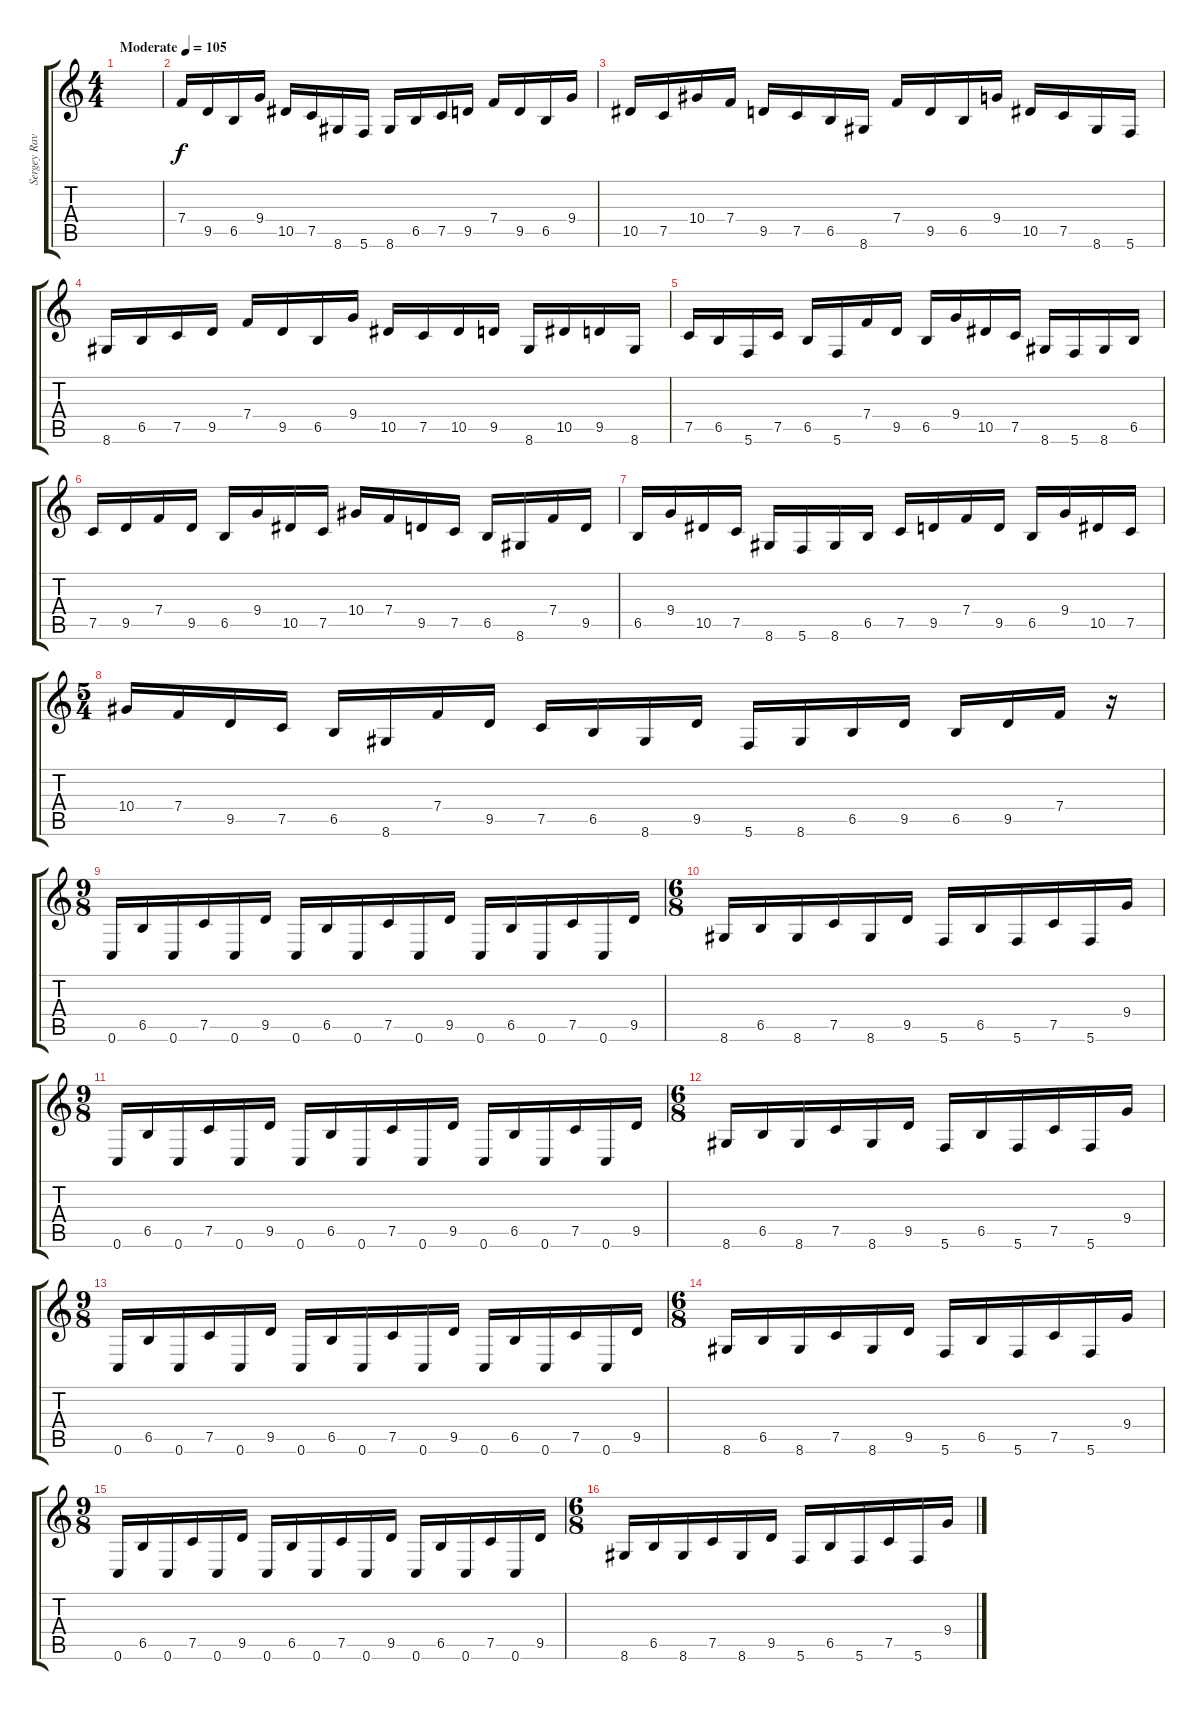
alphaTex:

\track ("Sergey Ravinskiy" "Sergey Rav") {instrument distortionguitar}
\staff {score tabs}
\tuning (C4 G3 Eb3 Bb2 F2 C2) {hide}
\ts (4 4)
\tempo (105 "Moderate")
\clef g2
\ks c
|
7.4.16 9.5.16 6.5.16 9.4.16 10.5.16 7.5.16 8.6.16 5.6.16 8.6.16 6.5.16 7.5.16 9.5.16 7.4.16 9.5.16 6.5.16 9.4.16 |
10.5.16 7.5.16 10.4.16 7.4.16 9.5.16 7.5.16 6.5.16 8.6.16 7.4.16 9.5.16 6.5.16 9.4.16 10.5.16 7.5.16 8.6.16 5.6.16 |
8.6.16 6.5.16 7.5.16 9.5.16 7.4.16 9.5.16 6.5.16 9.4.16 10.5.16 7.5.16 10.5.16 9.5.16 8.6.16 10.5.16 9.5.16 8.6.16 |
7.5.16 6.5.16 5.6.16 7.5.16 6.5.16 5.6.16 7.4.16 9.5.16 6.5.16 9.4.16 10.5.16 7.5.16 8.6.16 5.6.16 8.6.16 6.5.16 |
7.5.16 9.5.16 7.4.16 9.5.16 6.5.16 9.4.16 10.5.16 7.5.16 10.4.16 7.4.16 9.5.16 7.5.16 6.5.16 8.6.16 7.4.16 9.5.16 |
6.5.16 9.4.16 10.5.16 7.5.16 8.6.16 5.6.16 8.6.16 6.5.16 7.5.16 9.5.16 7.4.16 9.5.16 6.5.16 9.4.16 10.5.16 7.5.16 |
\ts (5 4)
10.4.16 7.4.16 9.5.16 7.5.16 6.5.16 8.6.16 7.4.16 9.5.16 7.5.16 6.5.16 8.6.16 9.5.16 5.6.16 8.6.16 6.5.16 9.5.16 6.5.16 9.5.16 7.4.16 r.16 |
\ts (9 8)
0.6.16 6.5.16 0.6.16 7.5.16 0.6.16 9.5.16 0.6.16 6.5.16 0.6.16 7.5.16 0.6.16 9.5.16 0.6.16 6.5.16 0.6.16 7.5.16 0.6.16 9.5.16 |
\ts (6 8)
8.6.16 6.5.16 8.6.16 7.5.16 8.6.16 9.5.16 5.6.16 6.5.16 5.6.16 7.5.16 5.6.16 9.4.16 |
\ts (9 8)
0.6.16 6.5.16 0.6.16 7.5.16 0.6.16 9.5.16 0.6.16 6.5.16 0.6.16 7.5.16 0.6.16 9.5.16 0.6.16 6.5.16 0.6.16 7.5.16 0.6.16 9.5.16 |
\ts (6 8)
8.6.16 6.5.16 8.6.16 7.5.16 8.6.16 9.5.16 5.6.16 6.5.16 5.6.16 7.5.16 5.6.16 9.4.16 |
\ts (9 8)
0.6.16 6.5.16 0.6.16 7.5.16 0.6.16 9.5.16 0.6.16 6.5.16 0.6.16 7.5.16 0.6.16 9.5.16 0.6.16 6.5.16 0.6.16 7.5.16 0.6.16 9.5.16 |
\ts (6 8)
8.6.16 6.5.16 8.6.16 7.5.16 8.6.16 9.5.16 5.6.16 6.5.16 5.6.16 7.5.16 5.6.16 9.4.16 |
\ts (9 8)
0.6.16 6.5.16 0.6.16 7.5.16 0.6.16 9.5.16 0.6.16 6.5.16 0.6.16 7.5.16 0.6.16 9.5.16 0.6.16 6.5.16 0.6.16 7.5.16 0.6.16 9.5.16 |
\ts (6 8)
8.6.16 6.5.16 8.6.16 7.5.16 8.6.16 9.5.16 5.6.16 6.5.16 5.6.16 7.5.16 5.6.16 9.4.16
